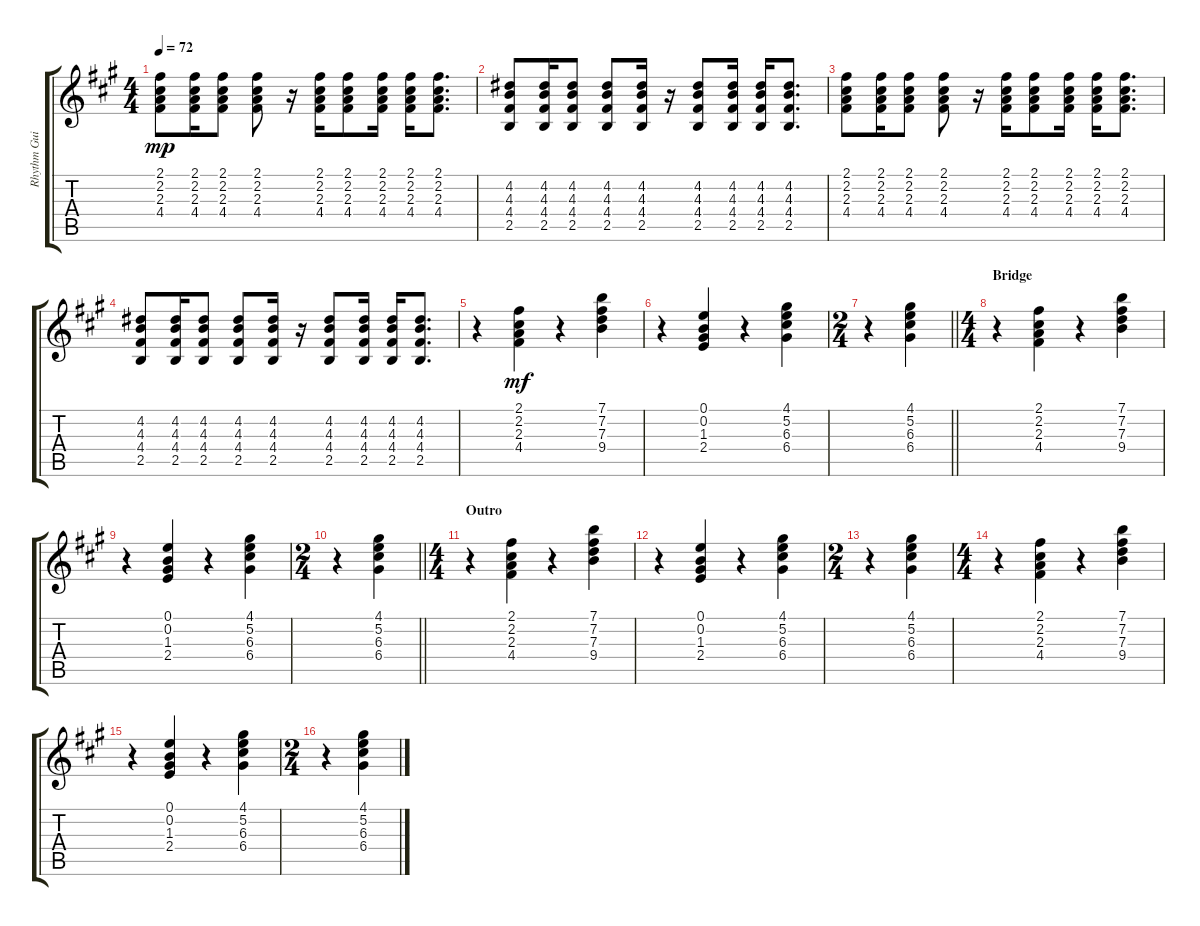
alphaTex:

\track ("Rhythm Guitar (Bob Welch)" "Rhythm Gui") {instrument electricguitarmuted}
\staff {score tabs}
\tuning (E4 B3 G3 D3 A2 E2) {hide}
\ts (4 4)
\tempo 72
\clef g2
\ks f#minor
(2.1 2.2 2.3 4.4).8{dy mp} (2.1 2.2 2.3 4.4).16 (2.1 2.2 2.3 4.4).8 (2.1 2.2 2.3 4.4).8 r.16 (2.1 2.2 2.3 4.4).16 (2.1 2.2 2.3 4.4).8 (2.1 2.2 2.3 4.4).16 (2.1 2.2 2.3 4.4).16 (2.1 2.2 2.3 4.4).8{d} |
(4.2 4.3 4.4 2.5).8 (4.2 4.3 4.4 2.5).16 (4.2 4.3 4.4 2.5).8 (4.2 4.3 4.4 2.5).8 (4.2 4.3 4.4 2.5).16 r.16 (4.2 4.3 4.4 2.5).8 (4.2 4.3 4.4 2.5).16 (4.2 4.3 4.4 2.5).16 (4.2 4.3 4.4 2.5).8{d} |
(2.1 2.2 2.3 4.4).8 (2.1 2.2 2.3 4.4).16 (2.1 2.2 2.3 4.4).8 (2.1 2.2 2.3 4.4).8 r.16 (2.1 2.2 2.3 4.4).16 (2.1 2.2 2.3 4.4).8 (2.1 2.2 2.3 4.4).16 (2.1 2.2 2.3 4.4).16 (2.1 2.2 2.3 4.4).8{d} |
(4.2 4.3 4.4 2.5).8 (4.2 4.3 4.4 2.5).16 (4.2 4.3 4.4 2.5).8 (4.2 4.3 4.4 2.5).8 (4.2 4.3 4.4 2.5).16 r.16 (4.2 4.3 4.4 2.5).8 (4.2 4.3 4.4 2.5).16 (4.2 4.3 4.4 2.5).16 (4.2 4.3 4.4 2.5).8{d} |
r.4 (2.1 2.2 2.3 4.4).4{dy mf} r.4 (7.1 7.2 7.3 9.4).4 |
r.4 (0.1 0.2 1.3 2.4).4 r.4 (4.1 5.2 6.3 6.4).4 |
\ts (2 4)
\barLineRight lightlight
r.4 (4.1 5.2 6.3 6.4).4 |
\ts (4 4)
\section ("" "Bridge")
r.4 (2.1 2.2 2.3 4.4).4 r.4 (7.1 7.2 7.3 9.4).4 |
r.4 (0.1 0.2 1.3 2.4).4 r.4 (4.1 5.2 6.3 6.4).4 |
\ts (2 4)
\barLineRight lightlight
r.4 (4.1 5.2 6.3 6.4).4 |
\ts (4 4)
\section ("" "Outro")
r.4 (2.1 2.2 2.3 4.4).4 r.4 (7.1 7.2 7.3 9.4).4 |
r.4 (0.1 0.2 1.3 2.4).4 r.4 (4.1 5.2 6.3 6.4).4 |
\ts (2 4)
r.4 (4.1 5.2 6.3 6.4).4 |
\ts (4 4)
r.4 (2.1 2.2 2.3 4.4).4 r.4 (7.1 7.2 7.3 9.4).4 |
r.4 (0.1 0.2 1.3 2.4).4 r.4 (4.1 5.2 6.3 6.4).4 |
\ts (2 4)
r.4 (4.1 5.2 6.3 6.4).4
